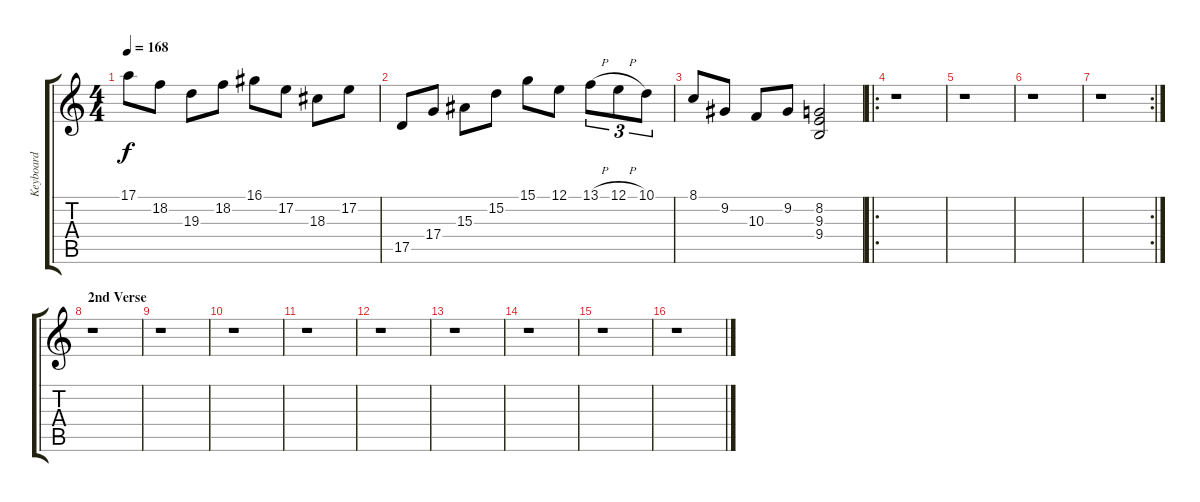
\track ("Keyboard" "Keyboard") {instrument musicbox}
\staff {score tabs}
\tuning (E4 B3 G3 D3 A2 E2) {hide}
\ts (4 4)
\tempo 168
\clef g2
\ks c
17.1.8{dy f} 18.2.8 19.3.8 18.2.8 16.1.8 17.2.8 18.3.8 17.2.8 |
17.5.8 17.4.8 15.3.8 15.2.8 15.1.8 12.1.8 13.1{h}.8{tu (3 2)} 12.1{h}.8{tu (3 2)} 10.1.8{tu (3 2)} |
8.1.8 9.2.8 10.3.8 9.2.8 (8.2 9.3 9.4).2 |
\ro
r.1 |
r.1 |
r.1 |
\rc 2
r.1 |
\section ("" "2nd Verse")
r.1 |
r.1 |
r.1 |
r.1 |
r.1 |
r.1 |
r.1 |
r.1 |
r.1
